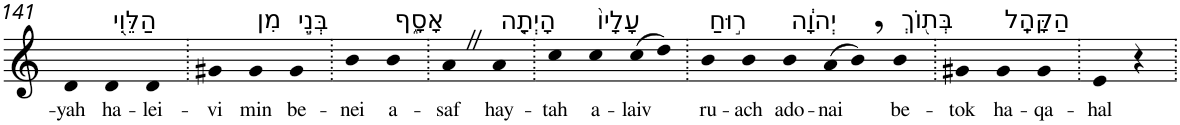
**kern	**text
*part1	*part1
*staff1	*staff1
*I"Piano	*
*I'Pno	*
!!LO:PB:g=z
*clefG2	*
*k[]	*
=141	=141
!	!LO:LY:b
4d	-yah
!LO:TX:a:t=הַלֵּוִ֖י	!
!	!LO:LY:b
4d	ha-
!	!LO:LY:b
4d	-lei-
=142.	=142.
!	!LO:LY:b
4g#X	-vi
!LO:TX:a:t=מִן	!
!	!LO:LY:b
4g#	min
!LO:TX:a:t=בְּנֵ֣י	!
!	!LO:LY:b
4g#	be-
=143.	=143.
!	!LO:LY:b
4b	-nei
!LO:TX:a:t=אָסָ֑ף	!
!	!LO:LY:b
4b	a-
=144.	=144.
!	!LO:LY:b
4aZ	-saf
!LO:TX:a:t=הָיְתָ֤ה	!
!	!LO:LY:b
4a	hay-
=145.	=145.
!	!LO:LY:b
4cc	-tah
!LO:TX:a:t=עָלָיו֙	!
!	!LO:LY:b
4cc	a-
!	!LO:LY:b
(>8cc	-laiv
8dd)	.
=146.	=146.
!LO:TX:a:t=ר֣וּחַ	!
!	!LO:LY:b
4b	ru-
!	!LO:LY:b
4b	-ach
!LO:TX:a:t=יְהוָ֔ה	!
!	!LO:LY:b
4b	ado-
!	!LO:LY:b
(>8a	-nai
8b,)	.
!LO:TX:a:t=בְּת֖וֹךְ	!
!	!LO:LY:b
4b	be-
=147.	=147.
!	!LO:LY:b
4g#X	-tok
!LO:TX:a:t=הַקָּהָֽל	!
!	!LO:LY:b
4g#	ha-
!	!LO:LY:b
4g#	-qa-
=148.	=148.
!	!LO:LY:b
4e	-hal
4r	.
=.	=.
*-	*-
